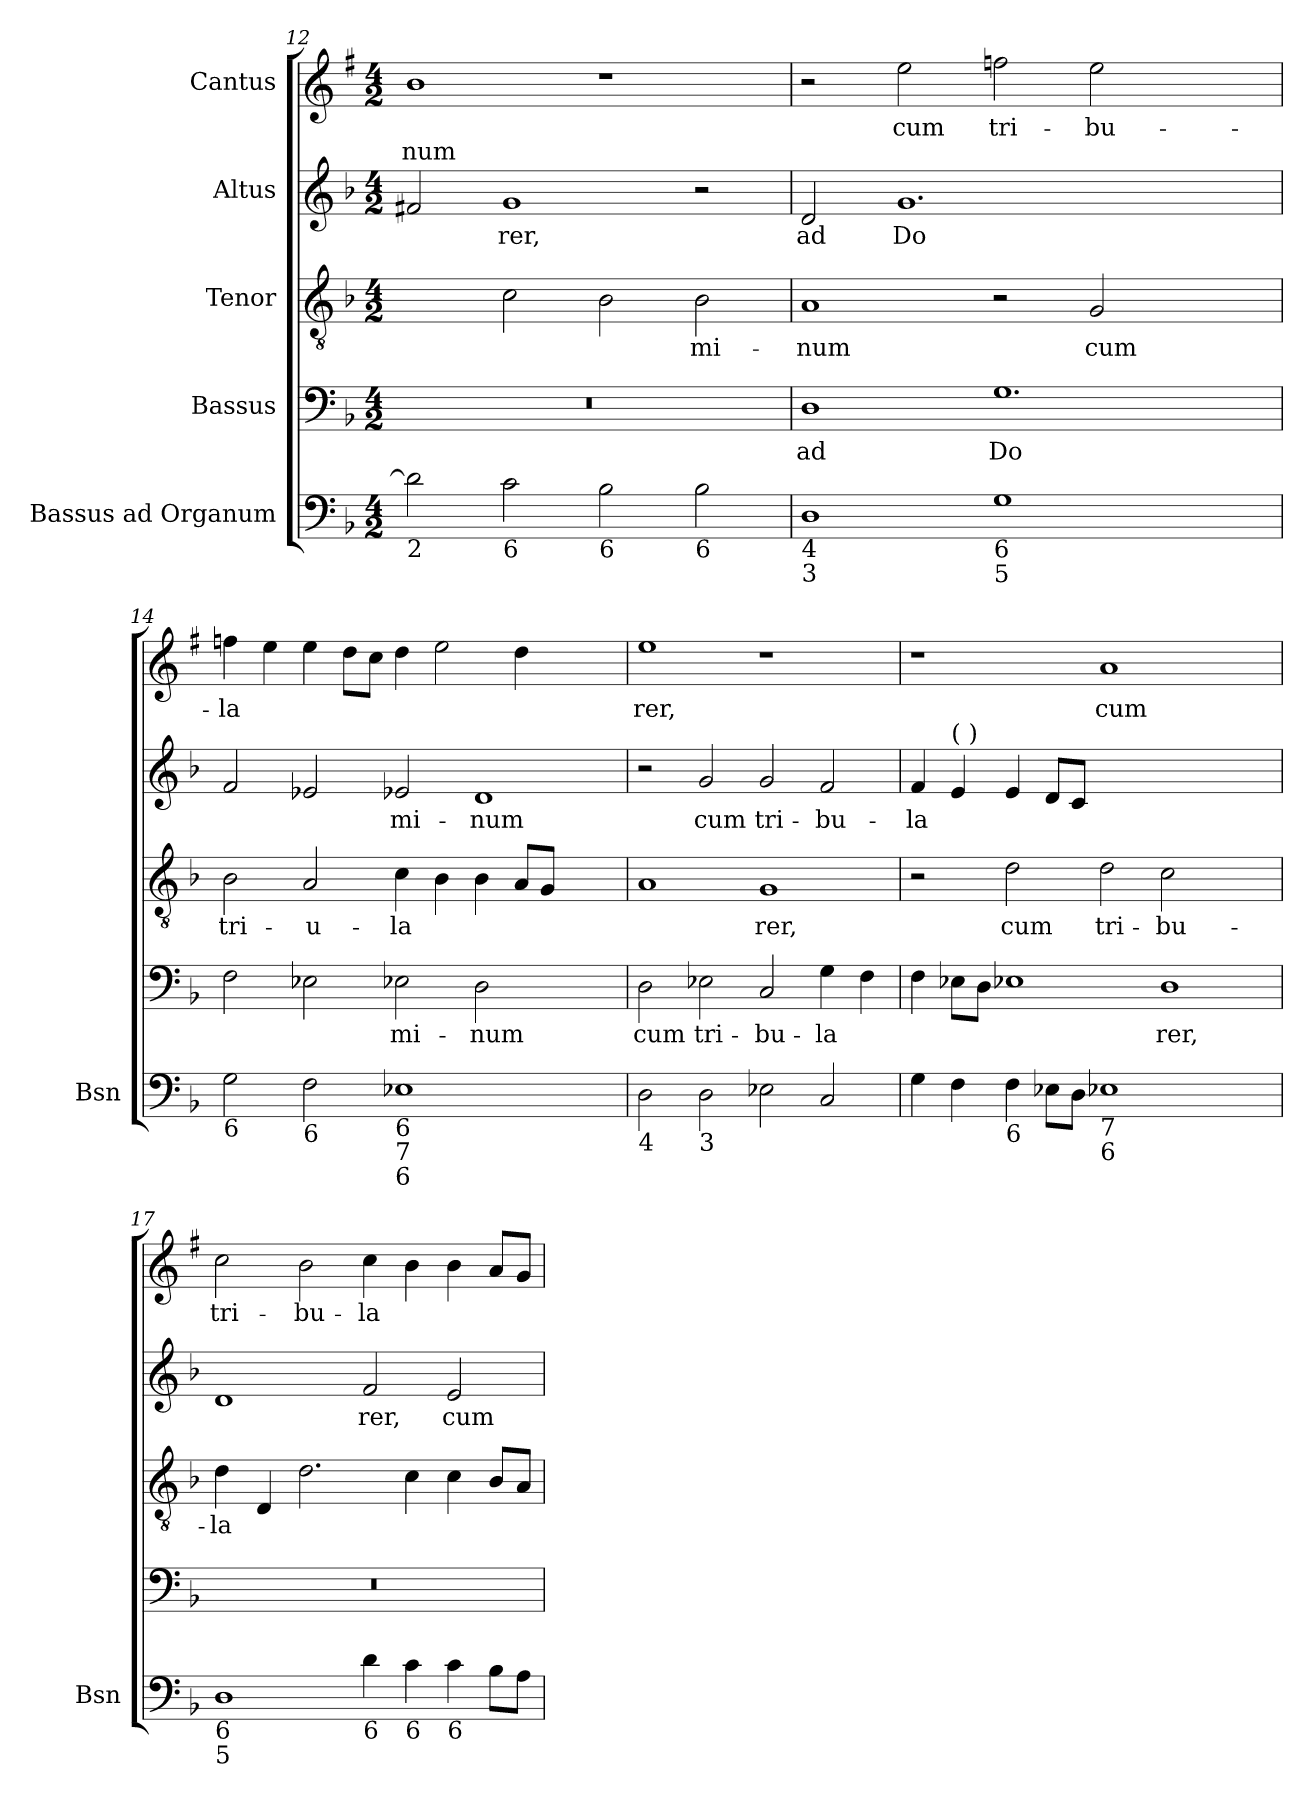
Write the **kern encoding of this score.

**kern	**kern	**text	**kern	**text	**kern	**text	**kern	**text	**text
*part5	*part4	*part4	*part3	*part3	*part2	*part2	*part1	*part1	*part1
*staff5	*staff4	*staff4	*staff3	*staff3	*staff2	*staff2	*staff1	*staff1	*staff1
*I"Bassus ad Organum	*I"Bassus	*	*I"Tenor	*	*I"Altus	*	*I"Cantus	*	*
*I'Bsn	*	*	*	*	*	*	*	*	*
!!LO:LB:g=z
*clefF4	*clefF4	*	*clefGv2	*	*clefG2	*	*clefG2	*	*
*	*	*	*	*	*	*	*ITrd1c2	*	*
*k[b-]	*k[b-]	*	*k[b-]	*	*k[b-]	*	*k[b-]	*	*
*F:	*F:	*	*F:	*	*F:	*	*F:	*	*
*M4/2	*M4/2	*	*M4/2	*	*M4/2	*	*M4/2	*	*
=12	=12	=12	=12	=12	=12	=12	=12	=12	=12
!LO:TX:b:t=2	!	!	!	!	!	!	!	!	!
!	!	!	!	!	!	!	!	!	!LO:LY:b
2d]	0r	.	2dyy]	.	2f#X	.	1a	.	-num
!LO:TX:b:t=6	!	!	!	!	!	!	!	!	!
!	!	!	!	!	!	!LO:LY:b	!	!	!
2c	.	.	2c	.	1g	rer,	.	.	.
!LO:TX:b:t=6	!	!	!	!	!	!	!	!	!
2B-	.	.	2B-	.	.	.	1r	.	.
!LO:TX:b:t=6	!	!	!	!	!	!	!	!	!
!	!	!	!	!LO:LY:b	!	!	!	!	!
2B-	.	.	2B-	mi-	2r	.	.	.	.
=13	=13	=13	=13	=13	=13	=13	=13	=13	=13
!LO:TX:b:t=4	!	!	!	!	!	!	!	!	!
!LO:TX:b:t=3	!	!	!	!	!	!	!	!	!
!	!	!LO:LY:b	!	!LO:LY:b	!	!LO:LY:b	!	!	!
1D	1D	ad	1A	-num	2d	ad	2r	.	.
!	!	!	!	!	!	!LO:LY:b	!	!LO:LY:b	!
.	.	.	.	.	1.g	Do	2dd	cum	.
!LO:TX:b:t=6	!	!	!	!	!	!	!	!	!
!LO:TX:b:t=5	!	!	!	!	!	!	!	!	!
!	!	!LO:LY:b	!	!	!	!	!	!LO:LY:b	!
1G	1.G	Do	2r	.	.	.	2ee-X	tri-	.
!	!	!	!	!LO:LY:b	!	!	!	!LO:LY:b	!
.	.	.	2G	cum	.	.	2dd	-bu-	.
2ryy	.	.	2ryy	.	2ryy	.	2ryy	.	.
=14	=14	=14	=14	=14	=14	=14	=14	=14	=14
!LO:TX:b:t=6	!	!	!	!	!	!	!	!	!
!	!	!	!	!LO:LY:b	!	!	!	!LO:LY:b	!
2G	2F	.	2B-	tri-	2f	.	4ee-X	-la	.
.	.	.	.	.	.	.	4dd	.	.
!LO:TX:b:t=6	!	!	!	!	!	!	!	!	!
!	!	!	!	!LO:LY:b	!	!	!	!	!
2F	2E-X	.	2A	-u-	2e-X	.	4dd	.	.
.	.	.	.	.	.	.	8ccL	.	.
.	.	.	.	.	.	.	8b-J	.	.
!LO:TX:b:t=6	!	!	!	!	!	!	!	!	!
!LO:TX:b:t=7	!	!	!	!	!	!	!	!	!
!LO:TX:b:t=6	!	!	!	!	!	!	!	!	!
!	!	!LO:LY:b	!	!LO:LY:b	!	!LO:LY:b	!	!	!
1E-X	2E-X	mi-	4c	-la	2e-X	mi-	4cc	.	.
.	.	.	4B-	.	.	.	2dd	.	.
!	!	!LO:LY:b	!	!	!	!LO:LY:b	!	!	!
.	2D	-num	4B-	.	1d	-num	.	.	.
.	.	.	8AL	.	.	.	4cc	.	.
.	.	.	8GJ	.	.	.	.	.	.
2ryy	2ryy	.	2ryy	.	.	.	2ryy	.	.
=15	=15	=15	=15	=15	=15	=15	=15	=15	=15
!LO:TX:b:t=4	!	!	!	!	!	!	!	!	!
!	!	!LO:LY:b	!	!	!	!	!	!LO:LY:b	!
2D	2D	cum	1A	.	2r	.	1dd	rer,	.
!LO:TX:b:t=3	!	!	!	!	!	!	!	!	!
!	!	!LO:LY:b	!	!	!	!LO:LY:b	!	!	!
2D	2E-X	tri-	.	.	2g	cum	.	.	.
!	!	!LO:LY:b	!	!LO:LY:b	!	!LO:LY:b	!	!	!
2E-X	2C	-bu-	1G	rer,	2g	tri-	1r	.	.
!	!	!LO:LY:b	!	!	!	!LO:LY:b	!	!	!
2C	4G	-la	.	.	2f	-bu-	.	.	.
.	4F	.	.	.	.	.	.	.	.
=16	=16	=16	=16	=16	=16	=16	=16	=16	=16
!	!	!	!	!	!	!LO:LY:b	!	!	!
4G	4F	.	2r	.	4f	-la	1r	.	.
!	!	!	!	!	!LO:TX:a:t=(  )	!	!	!	!
4F	8E-XL	.	.	.	4e	.	.	.	.
.	8DJ	.	.	.	.	.	.	.	.
!LO:TX:b:t=6	!	!	!	!	!	!	!	!	!
!	!	!	!	!LO:LY:b	!	!	!	!	!
4F	1E-X	.	2d	cum	4e	.	.	.	.
8E-XL	.	.	.	.	8dL	.	.	.	.
8DJ	.	.	.	.	8cJ	.	.	.	.
!LO:TX:b:t=7	!	!	!	!	!	!	!	!	!
!LO:TX:b:t=6	!	!	!	!	!	!	!	!	!
!	!	!	!	!LO:LY:b	!	!	!	!LO:LY:b	!
1E-X	.	.	2d	tri-	1.ryy	.	1g	cum	.
!	!	!LO:LY:b	!	!LO:LY:b	!	!	!	!	!
.	1D	rer,	2c	-bu-	.	.	.	.	.
2ryy	.	.	2ryy	.	.	.	2ryy	.	.
!!LO:LB:g=z
=17	=17	=17	=17	=17	=17	=17	=17	=17	=17
!LO:TX:b:t=6	!	!	!	!	!	!	!	!	!
!LO:TX:b:t=5	!	!	!	!	!	!	!	!	!
!	!	!	!	!LO:LY:b	!	!	!	!LO:LY:b	!
1D	0r	.	4d	-la	1d	.	2b-	tri-	.
.	.	.	4D	.	.	.	.	.	.
!	!	!	!	!	!	!	!	!LO:LY:b	!
.	.	.	2.d	.	.	.	2a	-bu-	.
!LO:TX:b:t=6	!	!	!	!	!	!	!	!	!
!	!	!	!	!	!	!LO:LY:b	!	!LO:LY:b	!
4d	.	.	.	.	2f	rer,	4b-	-la	.
!LO:TX:b:t=6	!	!	!	!	!	!	!	!	!
4c	.	.	4c	.	.	.	4a	.	.
!LO:TX:b:t=6	!	!	!	!	!	!	!	!	!
!	!	!	!	!	!	!LO:LY:b	!	!	!
4c	.	.	4c	.	2e	cum	4a	.	.
8B-L	.	.	8B-L	.	.	.	8gL	.	.
8AJ	.	.	8AJ	.	.	.	8fJ	.	.
=	=	=	=	=	=	=	=	=	=
*-	*-	*-	*-	*-	*-	*-	*-	*-	*-
